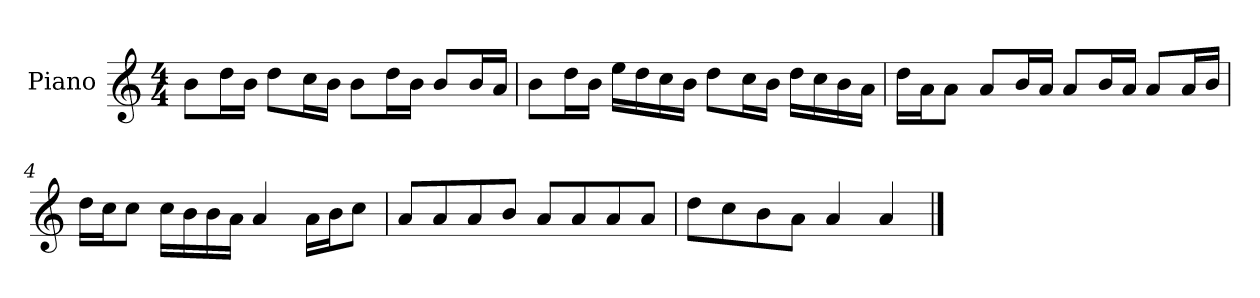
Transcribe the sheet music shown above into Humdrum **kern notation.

**kern
*part1
*staff1
*I"Piano
*I'P-no
*clefG2
*k[]
*M4/4
*MM90
=1
8b\L
16dd\L
16b\JJ
8dd\L
16cc\L
16b\JJ
8b\L
16dd\L
16b\JJ
8b/L
16b/L
16a/JJ
=2
8b\L
16dd\L
16b\JJ
16ee\LL
16dd\
16cc\
16b\JJ
8dd\L
16cc\L
16b\JJ
16dd\LL
16cc\
16b\
16a\JJ
=3
16dd\LL
16a\J
8a\J
8a/L
16b/L
16a/JJ
8a/L
16b/L
16a/JJ
8a/L
16a/L
16b/JJ
!!LO:LB:g=z
=4
16dd\LL
16cc\J
8cc\J
16cc\LL
16b\
16b\
16a\JJ
4a/
16a\LL
16b\J
8cc\J
=5
8a/L
8a/
8a/
8b/J
8a/L
8a/
8a/
8a/J
=6
8dd\L
8cc\
8b\
8a\J
4a/
4a/
==
*-
